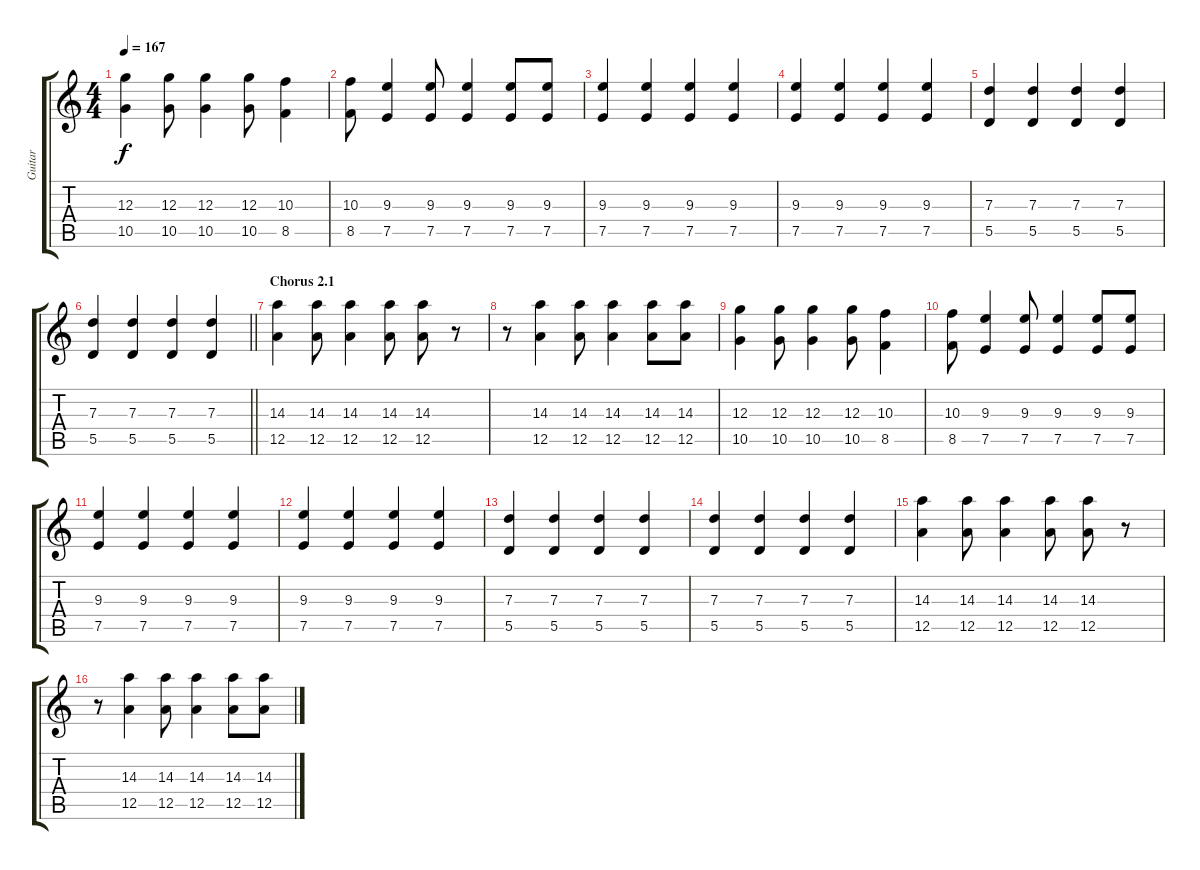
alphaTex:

\track ("Guitar" "Guitar") {instrument distortionguitar}
\staff {score tabs}
\tuning (E4 B3 G3 D3 A2 E2) {hide}
\ts (4 4)
\tempo 167
\clef g2
\ks c
(12.3 10.5).4{dy f} (12.3 10.5).8 (12.3 10.5).4 (12.3 10.5).8 (10.3 8.5).4 |
(10.3 8.5).8 (9.3 7.5).4 (9.3 7.5).8 (9.3 7.5).4 (9.3 7.5).8 (9.3 7.5).8 |
(9.3 7.5).4 (9.3 7.5).4 (9.3 7.5).4 (9.3 7.5).4 |
(9.3 7.5).4 (9.3 7.5).4 (9.3 7.5).4 (9.3 7.5).4 |
(7.3 5.5).4 (7.3 5.5).4 (7.3 5.5).4 (7.3 5.5).4 |
\barLineRight lightlight
(7.3 5.5).4 (7.3 5.5).4 (7.3 5.5).4 (7.3 5.5).4 |
\section ("" "Chorus 2.1")
(14.3 12.5).4 (14.3 12.5).8 (14.3 12.5).4 (14.3 12.5).8 (14.3 12.5).8 r.8 |
r.8 (14.3 12.5).4 (14.3 12.5).8 (14.3 12.5).4 (14.3 12.5).8 (14.3 12.5).8 |
(12.3 10.5).4 (12.3 10.5).8 (12.3 10.5).4 (12.3 10.5).8 (10.3 8.5).4 |
(10.3 8.5).8 (9.3 7.5).4 (9.3 7.5).8 (9.3 7.5).4 (9.3 7.5).8 (9.3 7.5).8 |
(9.3 7.5).4 (9.3 7.5).4 (9.3 7.5).4 (9.3 7.5).4 |
(9.3 7.5).4 (9.3 7.5).4 (9.3 7.5).4 (9.3 7.5).4 |
(7.3 5.5).4 (7.3 5.5).4 (7.3 5.5).4 (7.3 5.5).4 |
(7.3 5.5).4 (7.3 5.5).4 (7.3 5.5).4 (7.3 5.5).4 |
(14.3 12.5).4 (14.3 12.5).8 (14.3 12.5).4 (14.3 12.5).8 (14.3 12.5).8 r.8 |
r.8 (14.3 12.5).4 (14.3 12.5).8 (14.3 12.5).4 (14.3 12.5).8 (14.3 12.5).8
